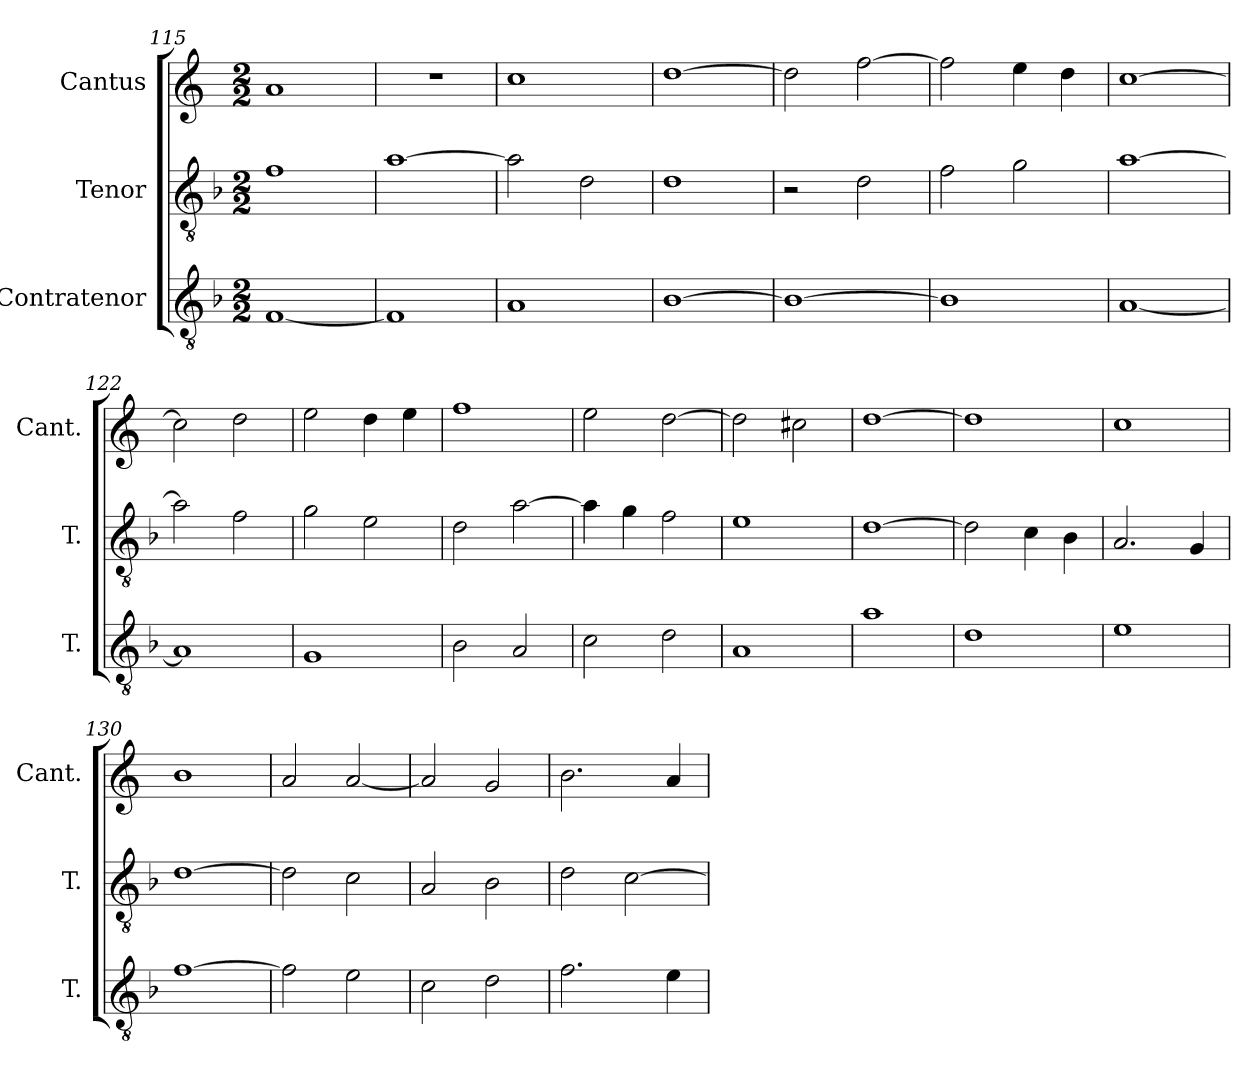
**kern	**kern	**kern
*part3	*part2	*part1
*staff3	*staff2	*staff1
*I"Contratenor	*I"Tenor	*I"Cantus
*I'T.	*I'T.	*I'Cant.
*clefGv2	*clefGv2	*clefG2
*ITrd7c12	*ITrd7c12	*
*k[b-]	*k[b-]	*k[]
*F:	*F:	*C:
*M2/2	*M2/2	*M2/2
=115	=115	=115
[1FF/	1F\	1a/
=116	=116	=116
1FF/]	[1A\	1r
=117	=117	=117
1AA/	2A\]	1cc\
.	2D\	.
=118	=118	=118
[1BB-\	1D\	[1dd\
=119	=119	=119
1BB-\_	2r	2dd\]
.	2D\	[2ff\
=120	=120	=120
1BB-\]	2F\	2ff\]
.	2G\	4ee\
.	.	4dd\
=121	=121	=121
[1AA/	[1A\	[1cc\
=122	=122	=122
1AA/]	2A\]	2cc\]
.	2F\	2dd\
=123	=123	=123
1GG/	2G\	2ee\
.	2E\	4dd\
.	.	4ee\
=124	=124	=124
2BB-\	2D\	1ff\
2AA/	[2A\	.
=125	=125	=125
2C\	4A\]	2ee\
.	4G\	.
2D\	2F\	[2dd\
=126	=126	=126
1AA/	1E\	2dd\]
.	.	2cc#X\
=127	=127	=127
1A\	[1D\	[1dd\
=128	=128	=128
1D\	2D\]	1dd\]
.	4C\	.
.	4BB-\	.
=129	=129	=129
1E\	2.AA/	1cc\
.	4GG/	.
=130	=130	=130
[1F\	[1D\	1b\
=131	=131	=131
2F\]	2D\]	2a/
2E\	2C\	[2a/
=132	=132	=132
2C\	2AA/	2a/]
2D\	2BB-\	2g/
=133	=133	=133
2.F\	2D\	2.b\
.	[2C\	.
4E\	.	4a/
=	=	=
*-	*-	*-
